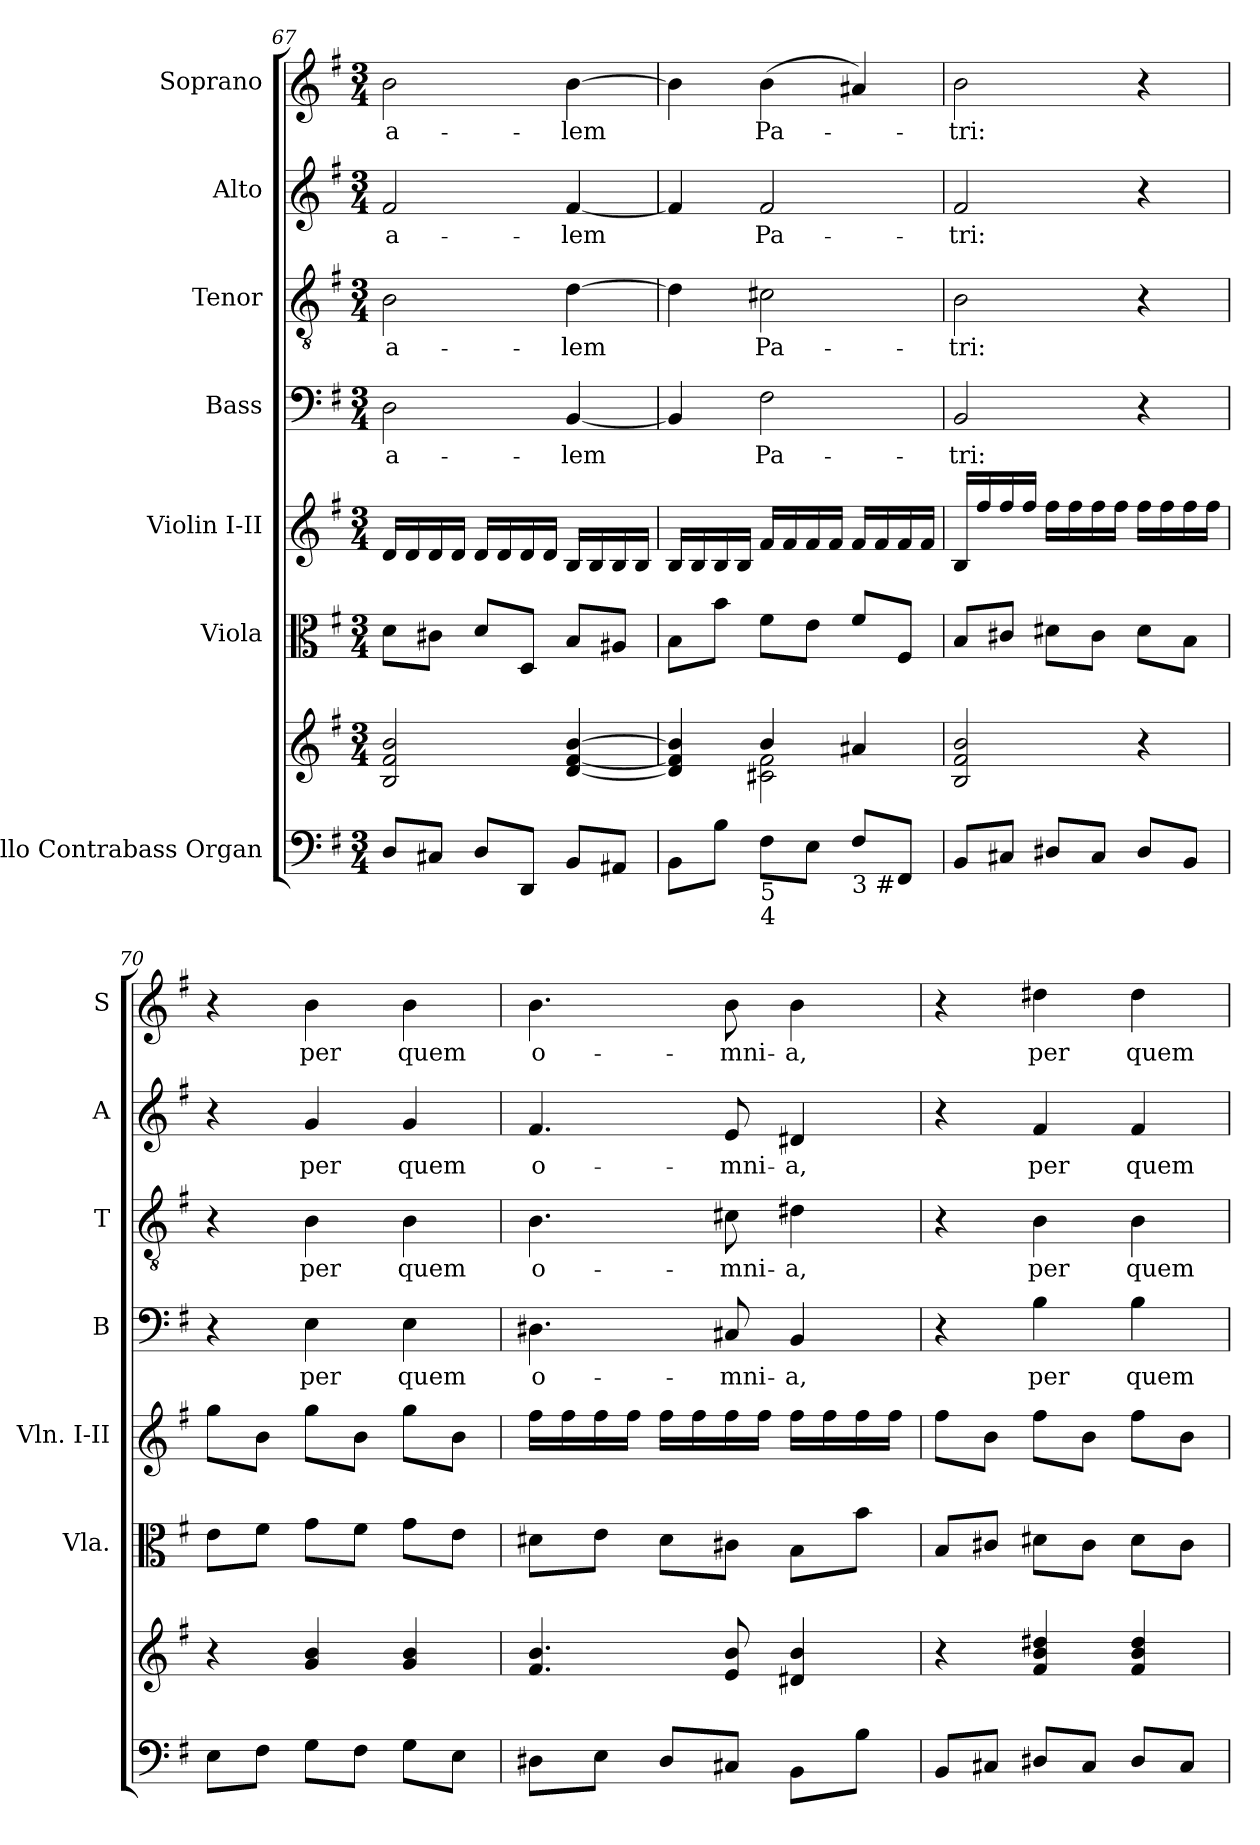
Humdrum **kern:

**kern	**kern	**kern	**kern	**kern	**text	**kern	**text	**kern	**text	**kern	**text
*part7	*part7	*part6	*part5	*part4	*part4	*part3	*part3	*part2	*part2	*part1	*part1
*staff8	*staff7	*staff6	*staff5	*staff4	*staff4	*staff3	*staff3	*staff2	*staff2	*staff1	*staff1
*I"Cello Contrabass Organ	*	*I"Viola	*I"Violin I-II	*I"Bass	*	*I"Tenor	*	*I"Alto	*	*I"Soprano	*
*	*	*I'Vla.	*I'Vln. I-II	*I'B	*	*I'T	*	*I'A	*	*I'S	*
*clefF4	*clefG2	*clefC3	*clefG2	*clefF4	*	*clefGv2	*	*clefG2	*	*clefG2	*
*k[f#]	*k[f#]	*k[f#]	*k[f#]	*k[f#]	*	*k[f#]	*	*k[f#]	*	*k[f#]	*
*e:	*e:	*e:	*e:	*e:	*	*e:	*	*e:	*	*e:	*
*M3/4	*M3/4	*M3/4	*M3/4	*M3/4	*	*M3/4	*	*M3/4	*	*M3/4	*
=67	=67	=67	=67	=67	=67	=67	=67	=67	=67	=67	=67
!	!	!	!	!	!LO:LY:b	!	!LO:LY:b	!	!LO:LY:b	!	!LO:LY:b
8D/L	2B/ 2f#/ 2b/	8d\L	16d/LL	2D\	-a-	2B\	-a-	2f#/	-a-	2b\	-a-
.	.	.	16d/	.	.	.	.	.	.	.	.
8C#X/J	.	8c#X\J	16d/	.	.	.	.	.	.	.	.
.	.	.	16d/JJ	.	.	.	.	.	.	.	.
8D/L	.	8d/L	16d/LL	.	.	.	.	.	.	.	.
.	.	.	16d/	.	.	.	.	.	.	.	.
8DD/J	.	8D/J	16d/	.	.	.	.	.	.	.	.
.	.	.	16d/JJ	.	.	.	.	.	.	.	.
!	!	!	!	!	!LO:LY:b	!	!LO:LY:b	!	!LO:LY:b	!	!LO:LY:b
8BB/L	[4d/ [4f#/ [4b/	8B/L	16B/LL	[4BB/	-lem	[4d\	-lem	[4f#/	-lem	[4b\	-lem
.	.	.	16B/	.	.	.	.	.	.	.	.
8AA#X/J	.	8A#X/J	16B/	.	.	.	.	.	.	.	.
.	.	.	16B/JJ	.	.	.	.	.	.	.	.
=68	=68	=68	=68	=68	=68	=68	=68	=68	=68	=68	=68
*	*^	*	*	*	*	*	*	*	*	*	*
8BB\L	4d/] 4f#/] 4b/]	4ryy	8B\L	16B/LL	4BB/]	.	4d\]	.	4f#/]	.	4b\]	.
.	.	.	.	16B/	.	.	.	.	.	.	.	.
8B\J	.	.	8b\J	16B/	.	.	.	.	.	.	.	.
.	.	.	.	16B/JJ	.	.	.	.	.	.	.	.
!LO:TX:b:t=5	!	!	!	!	!	!	!	!	!	!	!	!
!LO:TX:b:t=4	!	!	!	!	!	!	!	!	!	!	!	!
!	!	!	!	!	!	!LO:LY:b	!	!LO:LY:b	!	!LO:LY:b	!	!LO:LY:b
8F#\L	2c#X\ 2f#\	4b/	8f#\L	16f#/LL	2F#\	Pa-	2c#X\	Pa-	2f#/	Pa-	(>4b\	Pa-
.	.	.	.	16f#/	.	.	.	.	.	.	.	.
8E\J	.	.	8e\J	16f#/	.	.	.	.	.	.	.	.
.	.	.	.	16f#/JJ	.	.	.	.	.	.	.	.
!LO:TX:b:t=3  #	!	!	!	!	!	!	!	!	!	!	!	!
8F#/L	.	4a#X/	8f#/L	16f#/LL	.	.	.	.	.	.	4a#X/)	.
.	.	.	.	16f#/	.	.	.	.	.	.	.	.
8FF#/J	.	.	8F#/J	16f#/	.	.	.	.	.	.	.	.
.	.	.	.	16f#/JJ	.	.	.	.	.	.	.	.
*	*v	*v	*	*	*	*	*	*	*	*	*	*
=69	=69	=69	=69	=69	=69	=69	=69	=69	=69	=69	=69
!	!	!	!	!	!LO:LY:b	!	!LO:LY:b	!	!LO:LY:b	!	!LO:LY:b
8BB/L	2B/ 2f#/ 2b/	8B/L	16B/LL	2BB/	-tri:	2B\	-tri:	2f#/	-tri:	2b\	-tri:
.	.	.	16ff#/	.	.	.	.	.	.	.	.
8C#X/J	.	8c#X/J	16ff#/	.	.	.	.	.	.	.	.
.	.	.	16ff#/JJ	.	.	.	.	.	.	.	.
8D#X/L	.	8d#X\L	16ff#\LL	.	.	.	.	.	.	.	.
.	.	.	16ff#\	.	.	.	.	.	.	.	.
8C#/J	.	8c#\J	16ff#\	.	.	.	.	.	.	.	.
.	.	.	16ff#\JJ	.	.	.	.	.	.	.	.
8D#/L	4r	8d#\L	16ff#\LL	4r	.	4r	.	4r	.	4r	.
.	.	.	16ff#\	.	.	.	.	.	.	.	.
8BB/J	.	8B\J	16ff#\	.	.	.	.	.	.	.	.
.	.	.	16ff#\JJ	.	.	.	.	.	.	.	.
!!LO:LB:g=z
=70	=70	=70	=70	=70	=70	=70	=70	=70	=70	=70	=70
8E\L	4r	8e\L	8gg\L	4r	.	4r	.	4r	.	4r	.
8F#\J	.	8f#\J	8b\J	.	.	.	.	.	.	.	.
!	!	!	!	!	!LO:LY:b	!	!LO:LY:b	!	!LO:LY:b	!	!LO:LY:b
8G\L	4g/ 4b/	8g\L	8gg\L	4E\	per	4B\	per	4g/	per	4b\	per
8F#\J	.	8f#\J	8b\J	.	.	.	.	.	.	.	.
!	!	!	!	!	!LO:LY:b	!	!LO:LY:b	!	!LO:LY:b	!	!LO:LY:b
8G\L	4g/ 4b/	8g\L	8gg\L	4E\	quem	4B\	quem	4g/	quem	4b\	quem
8E\J	.	8e\J	8b\J	.	.	.	.	.	.	.	.
=71	=71	=71	=71	=71	=71	=71	=71	=71	=71	=71	=71
!	!	!	!	!	!LO:LY:b	!	!LO:LY:b	!	!LO:LY:b	!	!LO:LY:b
8D#X\L	4.f#/ 4.b/	8d#X\L	16ff#\LL	4.D#X\	o-	4.B\	o-	4.f#/	o-	4.b\	o-
.	.	.	16ff#\	.	.	.	.	.	.	.	.
8E\J	.	8e\J	16ff#\	.	.	.	.	.	.	.	.
.	.	.	16ff#\JJ	.	.	.	.	.	.	.	.
8D#/L	.	8d#\L	16ff#\LL	.	.	.	.	.	.	.	.
.	.	.	16ff#\	.	.	.	.	.	.	.	.
!	!	!	!	!	!LO:LY:b	!	!LO:LY:b	!	!LO:LY:b	!	!LO:LY:b
8C#X/J	8e/ 8b/	8c#X\J	16ff#\	8C#X/	-mni-	8c#X\	-mni-	8e/	-mni-	8b\	-mni-
.	.	.	16ff#\JJ	.	.	.	.	.	.	.	.
!	!	!	!	!	!LO:LY:b	!	!LO:LY:b	!	!LO:LY:b	!	!LO:LY:b
8BB\L	4d#X/ 4b/	8B\L	16ff#\LL	4BB/	-a,	4d#X\	-a,	4d#X/	-a,	4b\	-a,
.	.	.	16ff#\	.	.	.	.	.	.	.	.
8B\J	.	8b\J	16ff#\	.	.	.	.	.	.	.	.
.	.	.	16ff#\JJ	.	.	.	.	.	.	.	.
=72	=72	=72	=72	=72	=72	=72	=72	=72	=72	=72	=72
8BB/L	4r	8B/L	8ff#\L	4r	.	4r	.	4r	.	4r	.
8C#X/J	.	8c#X/J	8b\J	.	.	.	.	.	.	.	.
!	!	!	!	!	!LO:LY:b	!	!LO:LY:b	!	!LO:LY:b	!	!LO:LY:b
8D#X/L	4f#/ 4b/ 4dd#X/	8d#X\L	8ff#\L	4B\	per	4B\	per	4f#/	per	4dd#X\	per
8C#/J	.	8c#\J	8b\J	.	.	.	.	.	.	.	.
!	!	!	!	!	!LO:LY:b	!	!LO:LY:b	!	!LO:LY:b	!	!LO:LY:b
8D#/L	4f#/ 4b/ 4dd#/	8d#\L	8ff#\L	4B\	quem	4B\	quem	4f#/	quem	4dd#\	quem
8C#/J	.	8c#\J	8b\J	.	.	.	.	.	.	.	.
=	=	=	=	=	=	=	=	=	=	=	=
*-	*-	*-	*-	*-	*-	*-	*-	*-	*-	*-	*-
